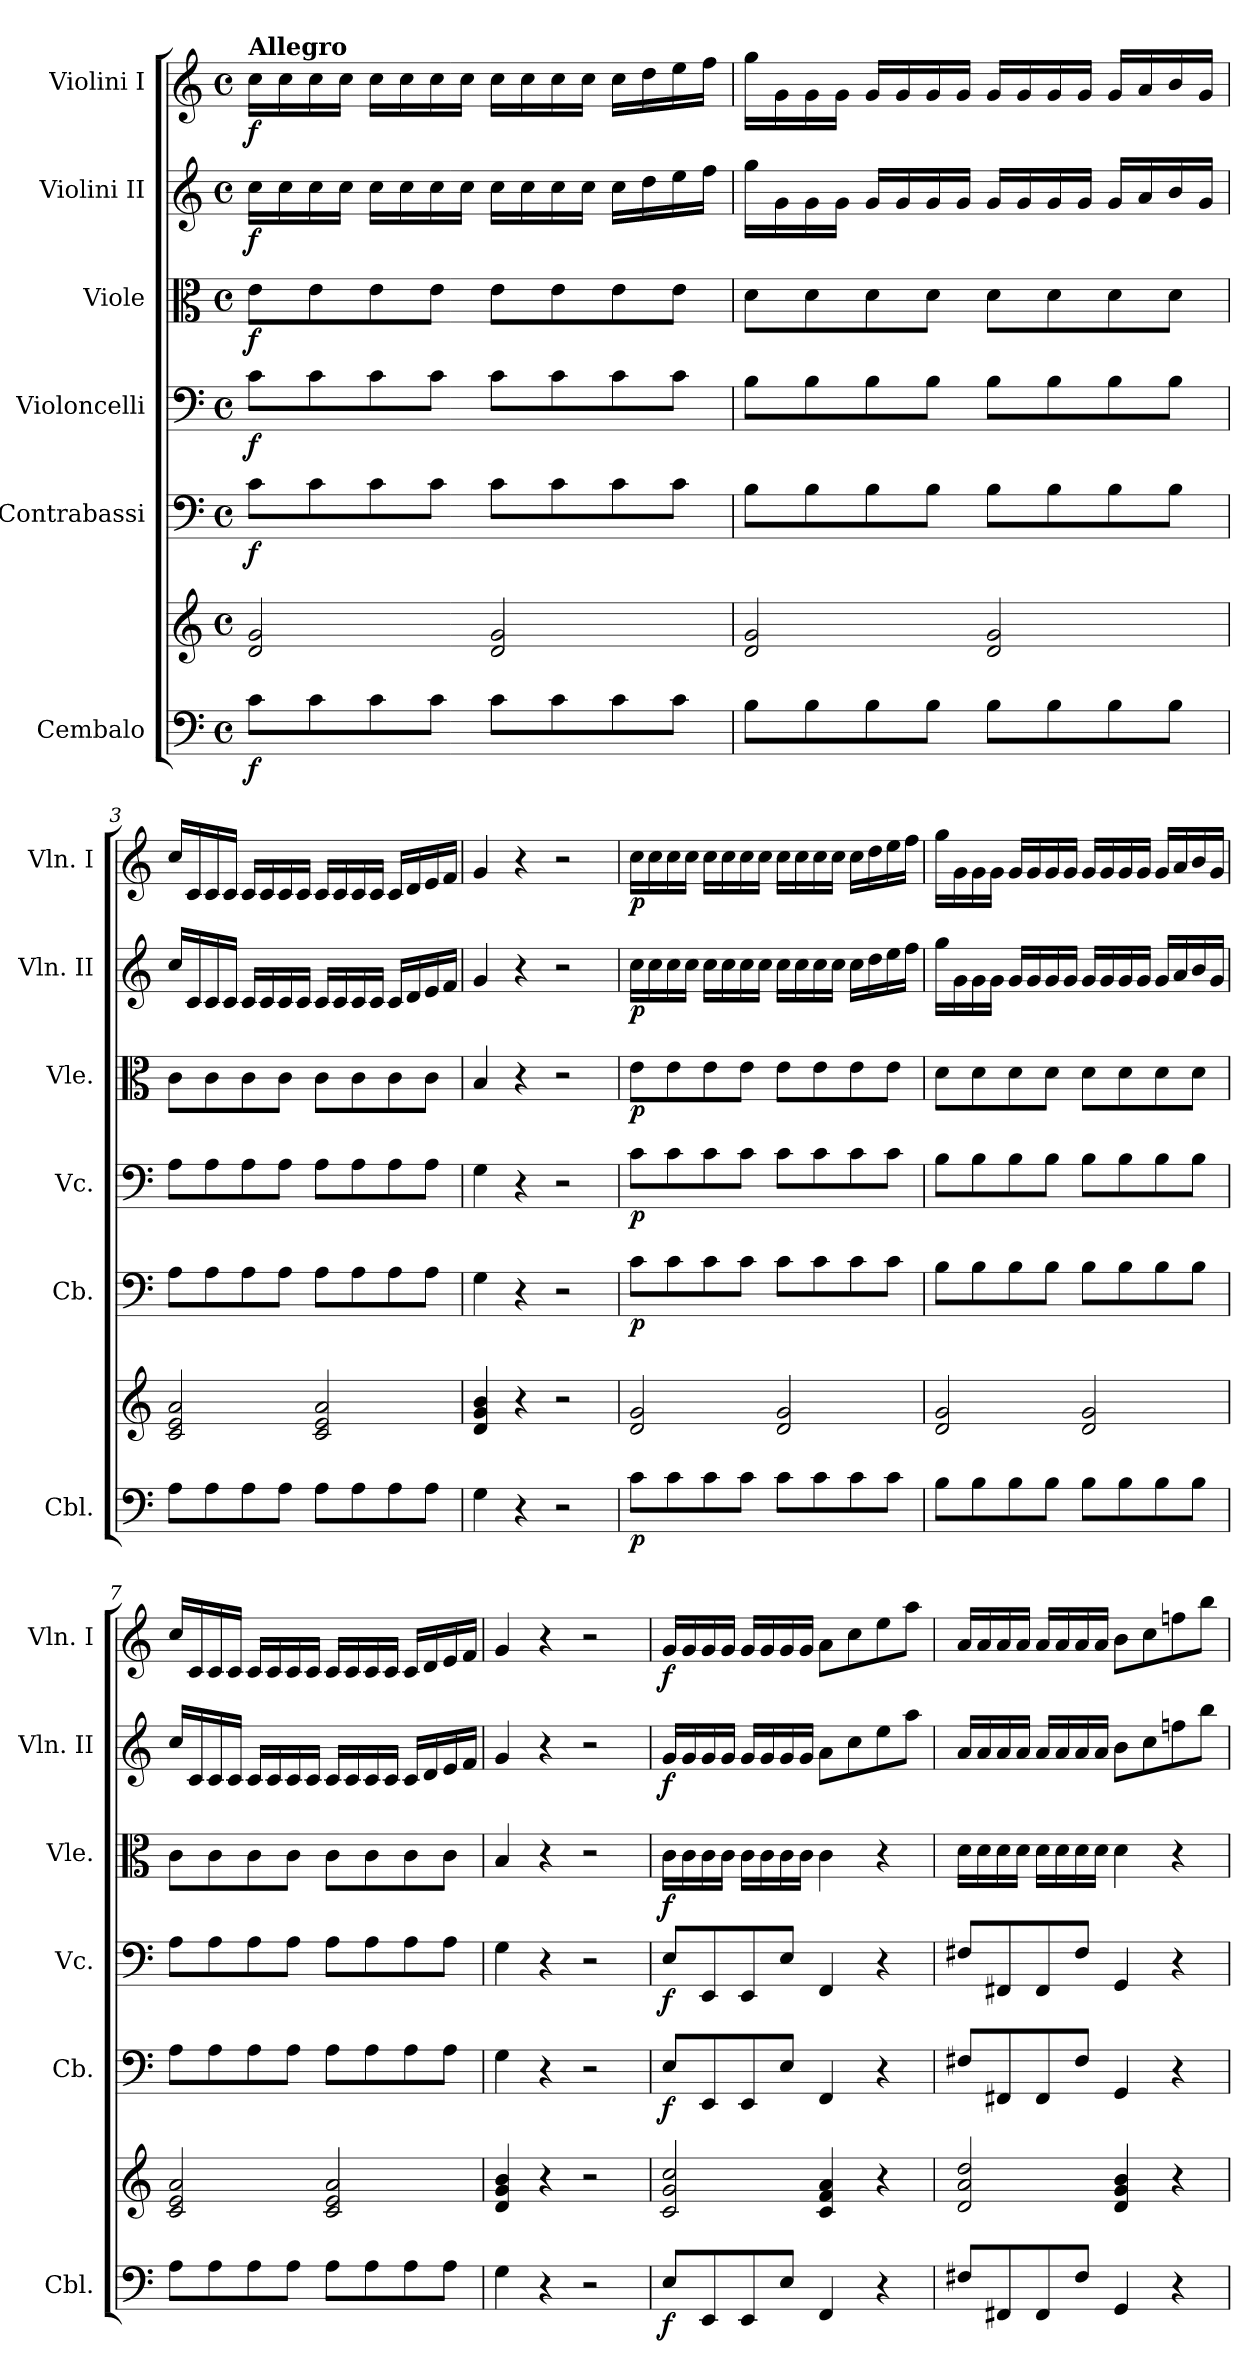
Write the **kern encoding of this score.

**kern	**kern	**dynam	**kern	**dynam	**kern	**dynam	**kern	**dynam	**kern	**dynam	**kern	**dynam
*part6	*part6	*part6	*part5	*part5	*part4	*part4	*part3	*part3	*part2	*part2	*part1	*part1
*staff7	*staff6	*staff6/7	*staff5	*staff5	*staff4	*staff4	*staff3	*staff3	*staff2	*staff2	*staff1	*staff1
*I"Cembalo	*	*	*I"Contrabassi	*	*I"Violoncelli	*	*I"Viole	*	*I"Violini II	*	*I"Violini I	*
*I'Cbl.	*	*	*I'Cb.	*	*I'Vc.	*	*I'Vle.	*	*I'Vln. II	*	*I'Vln. I	*
*clefF4	*clefG2	*	*clefF4	*	*clefF4	*	*clefC3	*	*clefG2	*	*clefG2	*
*	*	*	*ITrd7c12	*	*	*	*	*	*	*	*	*
*k[]	*k[]	*	*k[]	*	*k[]	*	*k[]	*	*k[]	*	*k[]	*
*M4/4	*M4/4	*	*M4/4	*	*M4/4	*	*M4/4	*	*M4/4	*	*M4/4	*
*met(c)	*met(c)	*	*met(c)	*	*met(c)	*	*met(c)	*	*met(c)	*	*met(c)	*
*MM120	*MM120	*	*MM120	*	*MM120	*	*MM120	*	*MM120	*	*MM120	*
=1	=1	=1	=1	=1	=1	=1	=1	=1	=1	=1	=1	=1
!	!	!	!	!	!	!	!	!	!	!	!LO:TX:a:B:t=Allegro	!
!	!	!LO:DY:b=2	!	!LO:DY:b	!	!LO:DY:b	!	!LO:DY:b	!	!LO:DY:b	!	!LO:DY:b
8c\L	2d/ 2g/	f	8C\L	f	8c\L	f	8e\L	f	16cc\LL	f	16cc\LL	f
.	.	.	.	.	.	.	.	.	16cc\	.	16cc\	.
8c\	.	.	8C\	.	8c\	.	8e\	.	16cc\	.	16cc\	.
.	.	.	.	.	.	.	.	.	16cc\JJ	.	16cc\JJ	.
8c\	.	.	8C\	.	8c\	.	8e\	.	16cc\LL	.	16cc\LL	.
.	.	.	.	.	.	.	.	.	16cc\	.	16cc\	.
8c\J	.	.	8C\J	.	8c\J	.	8e\J	.	16cc\	.	16cc\	.
.	.	.	.	.	.	.	.	.	16cc\JJ	.	16cc\JJ	.
8c\L	2d/ 2g/	.	8C\L	.	8c\L	.	8e\L	.	16cc\LL	.	16cc\LL	.
.	.	.	.	.	.	.	.	.	16cc\	.	16cc\	.
8c\	.	.	8C\	.	8c\	.	8e\	.	16cc\	.	16cc\	.
.	.	.	.	.	.	.	.	.	16cc\JJ	.	16cc\JJ	.
8c\	.	.	8C\	.	8c\	.	8e\	.	16cc\LL	.	16cc\LL	.
.	.	.	.	.	.	.	.	.	16dd\	.	16dd\	.
8c\J	.	.	8C\J	.	8c\J	.	8e\J	.	16ee\	.	16ee\	.
.	.	.	.	.	.	.	.	.	16ff\JJ	.	16ff\JJ	.
=2	=2	=2	=2	=2	=2	=2	=2	=2	=2	=2	=2	=2
8B\L	2d/ 2g/	.	8BB\L	.	8B\L	.	8d\L	.	16gg\LL	.	16gg\LL	.
.	.	.	.	.	.	.	.	.	16g\	.	16g\	.
8B\	.	.	8BB\	.	8B\	.	8d\	.	16g\	.	16g\	.
.	.	.	.	.	.	.	.	.	16g\JJ	.	16g\JJ	.
8B\	.	.	8BB\	.	8B\	.	8d\	.	16g/LL	.	16g/LL	.
.	.	.	.	.	.	.	.	.	16g/	.	16g/	.
8B\J	.	.	8BB\J	.	8B\J	.	8d\J	.	16g/	.	16g/	.
.	.	.	.	.	.	.	.	.	16g/JJ	.	16g/JJ	.
8B\L	2d/ 2g/	.	8BB\L	.	8B\L	.	8d\L	.	16g/LL	.	16g/LL	.
.	.	.	.	.	.	.	.	.	16g/	.	16g/	.
8B\	.	.	8BB\	.	8B\	.	8d\	.	16g/	.	16g/	.
.	.	.	.	.	.	.	.	.	16g/JJ	.	16g/JJ	.
8B\	.	.	8BB\	.	8B\	.	8d\	.	16g/LL	.	16g/LL	.
.	.	.	.	.	.	.	.	.	16a/	.	16a/	.
8B\J	.	.	8BB\J	.	8B\J	.	8d\J	.	16b/	.	16b/	.
.	.	.	.	.	.	.	.	.	16g/JJ	.	16g/JJ	.
!!LO:PB:g=z
=3	=3	=3	=3	=3	=3	=3	=3	=3	=3	=3	=3	=3
8A\L	2c/ 2e/ 2a/	.	8AA\L	.	8A\L	.	8c\L	.	16cc/LL	.	16cc/LL	.
.	.	.	.	.	.	.	.	.	16c/	.	16c/	.
8A\	.	.	8AA\	.	8A\	.	8c\	.	16c/	.	16c/	.
.	.	.	.	.	.	.	.	.	16c/JJ	.	16c/JJ	.
8A\	.	.	8AA\	.	8A\	.	8c\	.	16c/LL	.	16c/LL	.
.	.	.	.	.	.	.	.	.	16c/	.	16c/	.
8A\J	.	.	8AA\J	.	8A\J	.	8c\J	.	16c/	.	16c/	.
.	.	.	.	.	.	.	.	.	16c/JJ	.	16c/JJ	.
8A\L	2c/ 2e/ 2a/	.	8AA\L	.	8A\L	.	8c\L	.	16c/LL	.	16c/LL	.
.	.	.	.	.	.	.	.	.	16c/	.	16c/	.
8A\	.	.	8AA\	.	8A\	.	8c\	.	16c/	.	16c/	.
.	.	.	.	.	.	.	.	.	16c/JJ	.	16c/JJ	.
8A\	.	.	8AA\	.	8A\	.	8c\	.	16c/LL	.	16c/LL	.
.	.	.	.	.	.	.	.	.	16d/	.	16d/	.
8A\J	.	.	8AA\J	.	8A\J	.	8c\J	.	16e/	.	16e/	.
.	.	.	.	.	.	.	.	.	16f/JJ	.	16f/JJ	.
=4	=4	=4	=4	=4	=4	=4	=4	=4	=4	=4	=4	=4
4G\	4d/ 4g/ 4b/	.	4GG\	.	4G\	.	4B/	.	4g/	.	4g/	.
4r	4r	.	4r	.	4r	.	4r	.	4r	.	4r	.
2r	2r	.	2r	.	2r	.	2r	.	2r	.	2r	.
=5	=5	=5	=5	=5	=5	=5	=5	=5	=5	=5	=5	=5
!	!	!LO:DY:b=2	!	!LO:DY:b	!	!LO:DY:b	!	!LO:DY:b	!	!LO:DY:b	!	!LO:DY:b
8c\L	2d/ 2g/	p	8C\L	p	8c\L	p	8e\L	p	16cc\LL	p	16cc\LL	p
.	.	.	.	.	.	.	.	.	16cc\	.	16cc\	.
8c\	.	.	8C\	.	8c\	.	8e\	.	16cc\	.	16cc\	.
.	.	.	.	.	.	.	.	.	16cc\JJ	.	16cc\JJ	.
8c\	.	.	8C\	.	8c\	.	8e\	.	16cc\LL	.	16cc\LL	.
.	.	.	.	.	.	.	.	.	16cc\	.	16cc\	.
8c\J	.	.	8C\J	.	8c\J	.	8e\J	.	16cc\	.	16cc\	.
.	.	.	.	.	.	.	.	.	16cc\JJ	.	16cc\JJ	.
8c\L	2d/ 2g/	.	8C\L	.	8c\L	.	8e\L	.	16cc\LL	.	16cc\LL	.
.	.	.	.	.	.	.	.	.	16cc\	.	16cc\	.
8c\	.	.	8C\	.	8c\	.	8e\	.	16cc\	.	16cc\	.
.	.	.	.	.	.	.	.	.	16cc\JJ	.	16cc\JJ	.
8c\	.	.	8C\	.	8c\	.	8e\	.	16cc\LL	.	16cc\LL	.
.	.	.	.	.	.	.	.	.	16dd\	.	16dd\	.
8c\J	.	.	8C\J	.	8c\J	.	8e\J	.	16ee\	.	16ee\	.
.	.	.	.	.	.	.	.	.	16ff\JJ	.	16ff\JJ	.
!!LO:PB:g=z
=6	=6	=6	=6	=6	=6	=6	=6	=6	=6	=6	=6	=6
8B\L	2d/ 2g/	.	8BB\L	.	8B\L	.	8d\L	.	16gg\LL	.	16gg\LL	.
.	.	.	.	.	.	.	.	.	16g\	.	16g\	.
8B\	.	.	8BB\	.	8B\	.	8d\	.	16g\	.	16g\	.
.	.	.	.	.	.	.	.	.	16g\JJ	.	16g\JJ	.
8B\	.	.	8BB\	.	8B\	.	8d\	.	16g/LL	.	16g/LL	.
.	.	.	.	.	.	.	.	.	16g/	.	16g/	.
8B\J	.	.	8BB\J	.	8B\J	.	8d\J	.	16g/	.	16g/	.
.	.	.	.	.	.	.	.	.	16g/JJ	.	16g/JJ	.
8B\L	2d/ 2g/	.	8BB\L	.	8B\L	.	8d\L	.	16g/LL	.	16g/LL	.
.	.	.	.	.	.	.	.	.	16g/	.	16g/	.
8B\	.	.	8BB\	.	8B\	.	8d\	.	16g/	.	16g/	.
.	.	.	.	.	.	.	.	.	16g/JJ	.	16g/JJ	.
8B\	.	.	8BB\	.	8B\	.	8d\	.	16g/LL	.	16g/LL	.
.	.	.	.	.	.	.	.	.	16a/	.	16a/	.
8B\J	.	.	8BB\J	.	8B\J	.	8d\J	.	16b/	.	16b/	.
.	.	.	.	.	.	.	.	.	16g/JJ	.	16g/JJ	.
=7	=7	=7	=7	=7	=7	=7	=7	=7	=7	=7	=7	=7
8A\L	2c/ 2e/ 2a/	.	8AA\L	.	8A\L	.	8c\L	.	16cc/LL	.	16cc/LL	.
.	.	.	.	.	.	.	.	.	16c/	.	16c/	.
8A\	.	.	8AA\	.	8A\	.	8c\	.	16c/	.	16c/	.
.	.	.	.	.	.	.	.	.	16c/JJ	.	16c/JJ	.
8A\	.	.	8AA\	.	8A\	.	8c\	.	16c/LL	.	16c/LL	.
.	.	.	.	.	.	.	.	.	16c/	.	16c/	.
8A\J	.	.	8AA\J	.	8A\J	.	8c\J	.	16c/	.	16c/	.
.	.	.	.	.	.	.	.	.	16c/JJ	.	16c/JJ	.
8A\L	2c/ 2e/ 2a/	.	8AA\L	.	8A\L	.	8c\L	.	16c/LL	.	16c/LL	.
.	.	.	.	.	.	.	.	.	16c/	.	16c/	.
8A\	.	.	8AA\	.	8A\	.	8c\	.	16c/	.	16c/	.
.	.	.	.	.	.	.	.	.	16c/JJ	.	16c/JJ	.
8A\	.	.	8AA\	.	8A\	.	8c\	.	16c/LL	.	16c/LL	.
.	.	.	.	.	.	.	.	.	16d/	.	16d/	.
8A\J	.	.	8AA\J	.	8A\J	.	8c\J	.	16e/	.	16e/	.
.	.	.	.	.	.	.	.	.	16f/JJ	.	16f/JJ	.
=8	=8	=8	=8	=8	=8	=8	=8	=8	=8	=8	=8	=8
4G\	4d/ 4g/ 4b/	.	4GG\	.	4G\	.	4B/	.	4g/	.	4g/	.
4r	4r	.	4r	.	4r	.	4r	.	4r	.	4r	.
2r	2r	.	2r	.	2r	.	2r	.	2r	.	2r	.
!!LO:PB:g=z
=9	=9	=9	=9	=9	=9	=9	=9	=9	=9	=9	=9	=9
!	!	!LO:DY:b=2	!	!LO:DY:b	!	!LO:DY:b	!	!LO:DY:b	!	!LO:DY:b	!	!LO:DY:b
8E/L	2c/ 2g/ 2cc/	f	8EE/L	f	8E/L	f	16c\LL	f	16g/LL	f	16g/LL	f
.	.	.	.	.	.	.	16c\	.	16g/	.	16g/	.
8EE/	.	.	8EEE/	.	8EE/	.	16c\	.	16g/	.	16g/	.
.	.	.	.	.	.	.	16c\JJ	.	16g/JJ	.	16g/JJ	.
8EE/	.	.	8EEE/	.	8EE/	.	16c\LL	.	16g/LL	.	16g/LL	.
.	.	.	.	.	.	.	16c\	.	16g/	.	16g/	.
8E/J	.	.	8EE/J	.	8E/J	.	16c\	.	16g/	.	16g/	.
.	.	.	.	.	.	.	16c\JJ	.	16g/JJ	.	16g/JJ	.
4FF/	4c/ 4f/ 4a/	.	4FFF/	.	4FF/	.	4c\	.	8a\L	.	8a\L	.
.	.	.	.	.	.	.	.	.	8cc\	.	8cc\	.
4r	4r	.	4r	.	4r	.	4r	.	8ee\	.	8ee\	.
.	.	.	.	.	.	.	.	.	8aa\J	.	8aa\J	.
=10	=10	=10	=10	=10	=10	=10	=10	=10	=10	=10	=10	=10
8F#X/L	2d/ 2a/ 2dd/	.	8FF#X/L	.	8F#X/L	.	16d\LL	.	16a/LL	.	16a/LL	.
.	.	.	.	.	.	.	16d\	.	16a/	.	16a/	.
8FF#X/	.	.	8FFF#X/	.	8FF#X/	.	16d\	.	16a/	.	16a/	.
.	.	.	.	.	.	.	16d\JJ	.	16a/JJ	.	16a/JJ	.
8FF#/	.	.	8FFF#/	.	8FF#/	.	16d\LL	.	16a/LL	.	16a/LL	.
.	.	.	.	.	.	.	16d\	.	16a/	.	16a/	.
8F#/J	.	.	8FF#/J	.	8F#/J	.	16d\	.	16a/	.	16a/	.
.	.	.	.	.	.	.	16d\JJ	.	16a/JJ	.	16a/JJ	.
4GG/	4d/ 4g/ 4b/	.	4GGG/	.	4GG/	.	4d\	.	8b\L	.	8b\L	.
.	.	.	.	.	.	.	.	.	8cc\	.	8cc\	.
4r	4r	.	4r	.	4r	.	4r	.	8ffni\	.	8ffni\	.
.	.	.	.	.	.	.	.	.	8bb\J	.	8bb\J	.
=	=	=	=	=	=	=	=	=	=	=	=	=
*-	*-	*-	*-	*-	*-	*-	*-	*-	*-	*-	*-	*-
